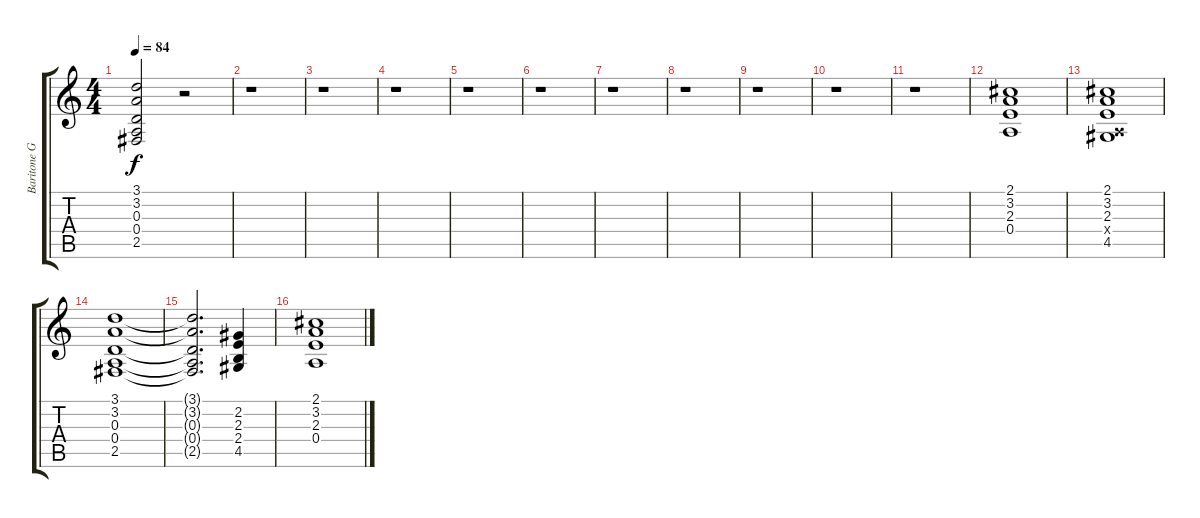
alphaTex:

\track ("Baritone Gtr. 2" "Baritone G") {instrument electricguitarclean}
\staff {score tabs}
\tuning (B3 Gb3 D3 A2 E2 B1) {hide}
\ts (4 4)
\tempo 84
\clef g2
\ks c
(3.1{t} 3.2{t} 0.3{t} 0.4{t} 2.5{t}).2{dy f} r.2 |
r.1 |
r.1 |
r.1 |
r.1 |
r.1 |
r.1 |
r.1 |
r.1 |
r.1 |
r.1 |
(2.1 3.2 2.3 0.4).1 |
(2.1 3.2 2.3 0.4{x} 4.5).1 |
(3.1 3.2 0.3 0.4 2.5).1 |
(3.1{t} 3.2{t} 0.3{t} 0.4{t} 2.5{t}).2{d} (2.2 2.3 2.4 4.5).4 |
(2.1 3.2 2.3 0.4).1
